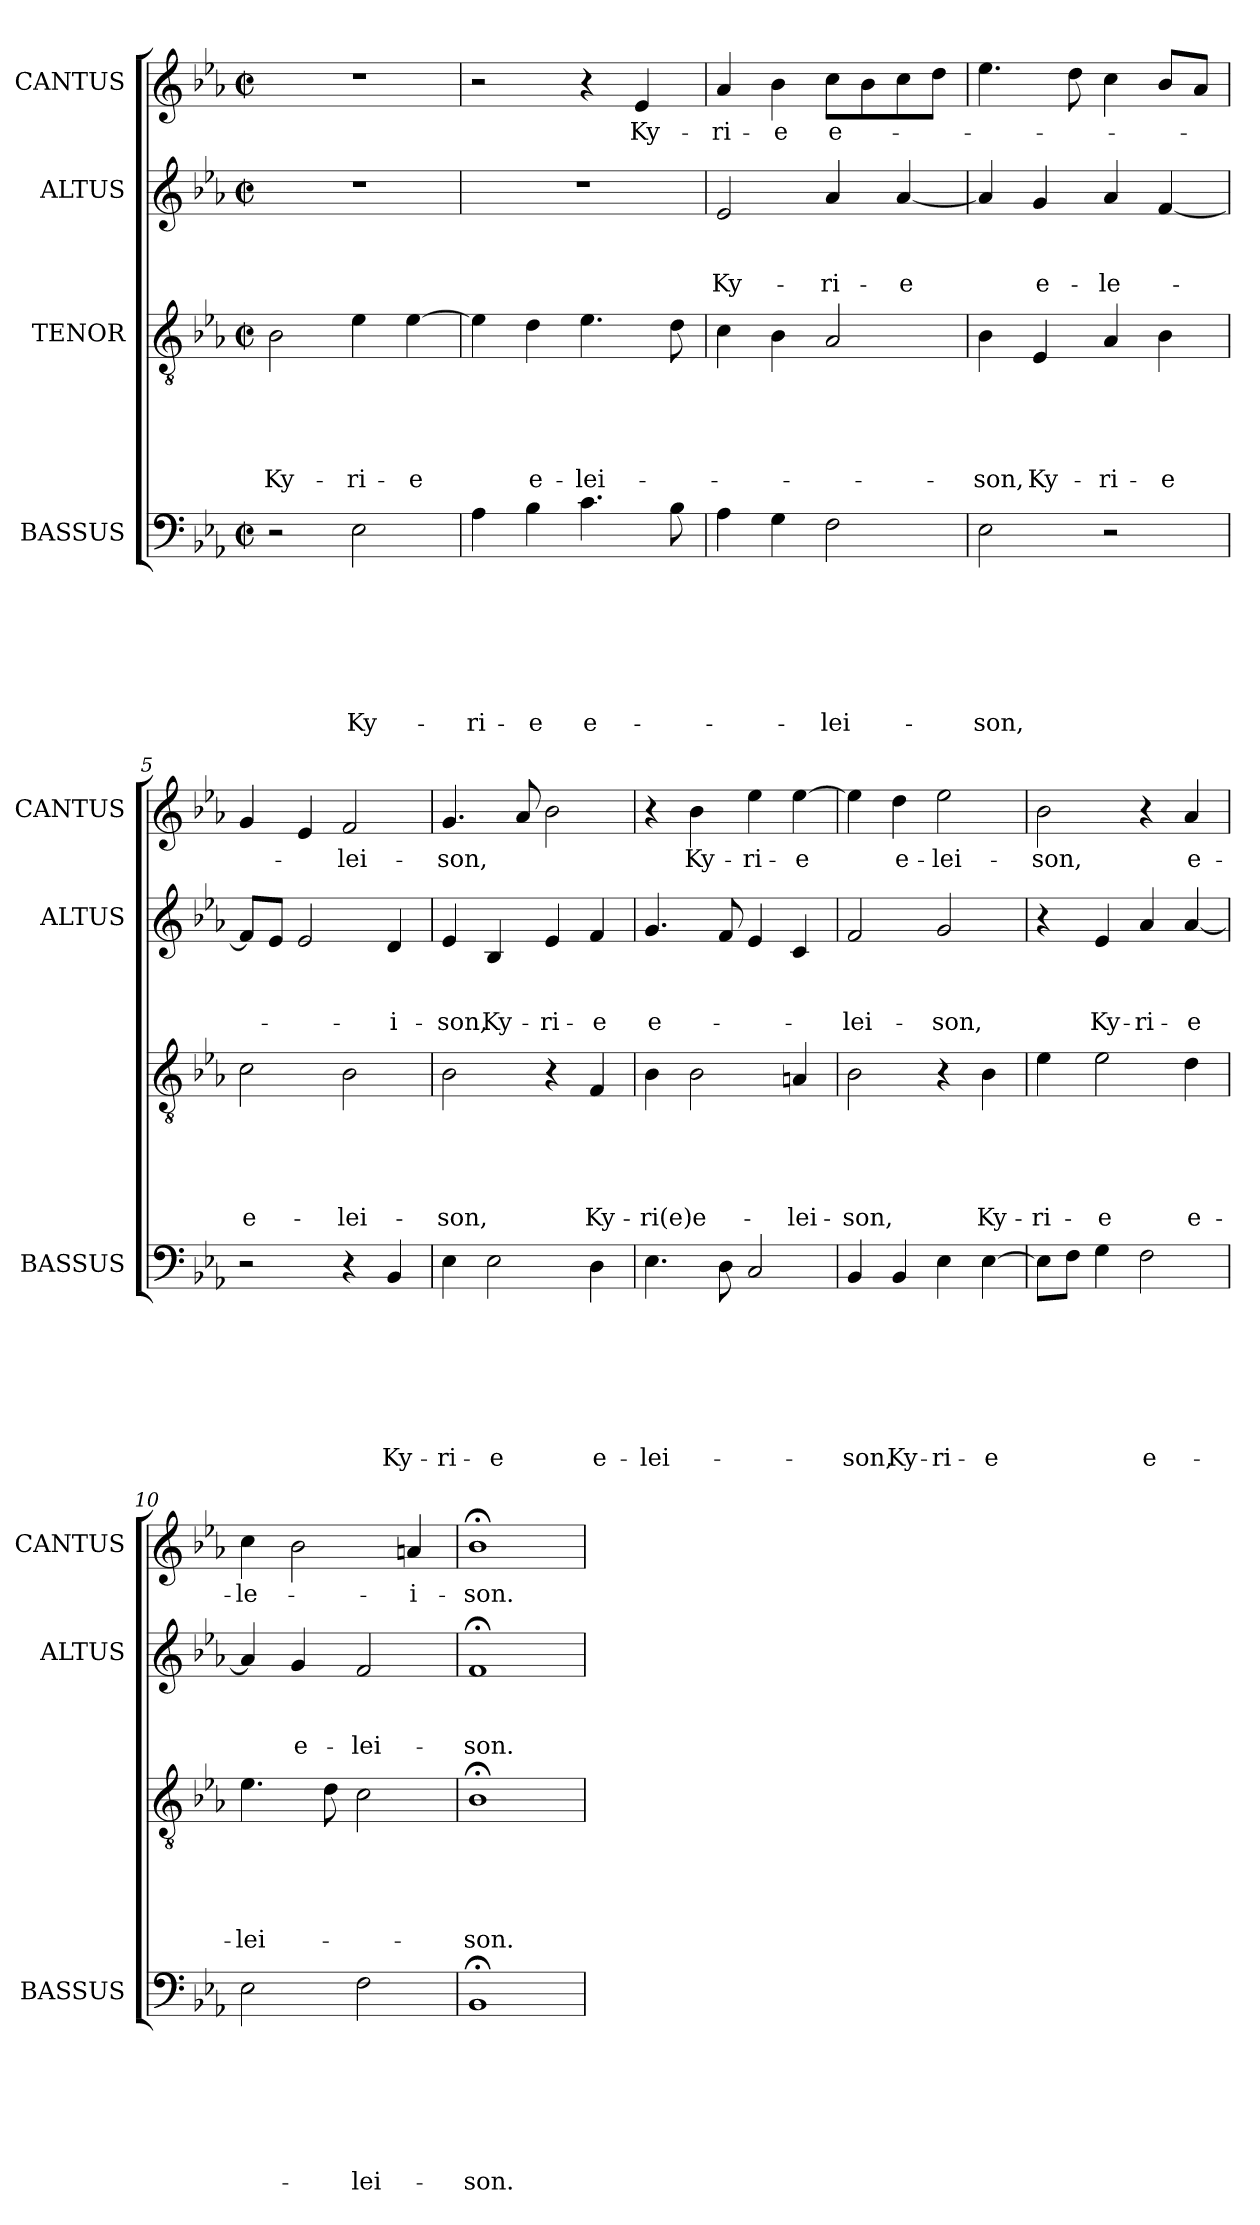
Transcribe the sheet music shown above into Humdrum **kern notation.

**kern	**text	**text	**text	**text	**text	**text	**text	**kern	**text	**text	**text	**text	**text	**kern	**text	**text	**text	**kern	**text
*part4	*part4	*part4	*part4	*part4	*part4	*part4	*part4	*part3	*part3	*part3	*part3	*part3	*part3	*part2	*part2	*part2	*part2	*part1	*part1
*staff4	*staff4	*staff4	*staff4	*staff4	*staff4	*staff4	*staff4	*staff3	*staff3	*staff3	*staff3	*staff3	*staff3	*staff2	*staff2	*staff2	*staff2	*staff1	*staff1
*I"BASSUS	*	*	*	*	*	*	*	*I"TENOR	*	*	*	*	*	*I"ALTUS	*	*	*	*I"CANTUS	*
*I'BASSUS	*	*	*	*	*	*	*	*	*	*	*	*	*	*I'ALTUS	*	*	*	*I'CANTUS	*
!!LO:PB:g=z
*clefF4	*	*	*	*	*	*	*	*clefGv2	*	*	*	*	*	*clefG2	*	*	*	*clefG2	*
*k[b-e-a-]	*	*	*	*	*	*	*	*k[b-e-a-]	*	*	*	*	*	*k[b-e-a-]	*	*	*	*k[b-e-a-]	*
*E-:	*	*	*	*	*	*	*	*E-:	*	*	*	*	*	*E-:	*	*	*	*E-:	*
*M2/2	*	*	*	*	*	*	*	*M2/2	*	*	*	*	*	*M2/2	*	*	*	*M2/2	*
*met(c|)	*	*	*	*	*	*	*	*met(c|)	*	*	*	*	*	*met(c|)	*	*	*	*met(c|)	*
=1	=1	=1	=1	=1	=1	=1	=1	=1	=1	=1	=1	=1	=1	=1	=1	=1	=1	=1	=1
!	!	!	!	!	!	!	!	!	!	!	!	!	!LO:LY:b	!	!	!	!	!	!
2r	.	.	.	.	.	.	.	2B-\	.	.	.	.	Ky-	1r	.	.	.	1r	.
!	!	!	!	!	!	!	!LO:LY:b	!	!	!	!	!	!LO:LY:b	!	!	!	!	!	!
2E-\	.	.	.	.	.	.	Ky-	4e-\	.	.	.	.	-ri-	.	.	.	.	.	.
!	!	!	!	!	!	!	!	!	!	!	!	!	!LO:LY:b	!	!	!	!	!	!
.	.	.	.	.	.	.	.	[>4e-\	.	.	.	.	-e	.	.	.	.	.	.
=2	=2	=2	=2	=2	=2	=2	=2	=2	=2	=2	=2	=2	=2	=2	=2	=2	=2	=2	=2
!	!	!	!	!	!	!	!LO:LY:b	!	!	!	!	!	!	!	!	!	!	!	!
4A-\	.	.	.	.	.	.	-ri-	4e-\]	.	.	.	.	.	1r	.	.	.	2r	.
!	!	!	!	!	!	!	!LO:LY:b	!	!	!	!	!	!LO:LY:b	!	!	!	!	!	!
4B-\	.	.	.	.	.	.	-e	4d\	.	.	.	.	e-	.	.	.	.	.	.
!	!	!	!	!	!	!	!LO:LY:b	!	!	!	!	!	!LO:LY:b	!	!	!	!	!	!
4.c\	.	.	.	.	.	.	e-	4.e-\	.	.	.	.	-lei-	.	.	.	.	4r	.
!	!	!	!	!	!	!	!	!	!	!	!	!	!	!	!	!	!	!	!LO:LY:b
.	.	.	.	.	.	.	.	.	.	.	.	.	.	.	.	.	.	4e-/	Ky-
8B-\	.	.	.	.	.	.	.	8d\	.	.	.	.	.	.	.	.	.	.	.
=3	=3	=3	=3	=3	=3	=3	=3	=3	=3	=3	=3	=3	=3	=3	=3	=3	=3	=3	=3
!	!	!	!	!	!	!	!	!	!	!	!	!	!	!	!	!	!LO:LY:b	!	!LO:LY:b
4A-\	.	.	.	.	.	.	.	4c\	.	.	.	.	.	2e-/	.	.	Ky-	4a-/	-ri-
!	!	!	!	!	!	!	!	!	!	!	!	!	!	!	!	!	!	!	!LO:LY:b
4G\	.	.	.	.	.	.	.	4B-\	.	.	.	.	.	.	.	.	.	4b-\	-e
!	!	!	!	!	!	!	!LO:LY:b	!	!	!	!	!	!	!	!	!	!LO:LY:b	!	!LO:LY:b
2F\	.	.	.	.	.	.	-lei-	2A-/	.	.	.	.	.	4a-/	.	.	-ri-	8cc\L	e-
.	.	.	.	.	.	.	.	.	.	.	.	.	.	.	.	.	.	8b-\	.
!	!	!	!	!	!	!	!	!	!	!	!	!	!	!	!	!	!LO:LY:b	!	!
.	.	.	.	.	.	.	.	.	.	.	.	.	.	[<4a-/	.	.	-e	8cc\	.
.	.	.	.	.	.	.	.	.	.	.	.	.	.	.	.	.	.	8dd\J	.
=4	=4	=4	=4	=4	=4	=4	=4	=4	=4	=4	=4	=4	=4	=4	=4	=4	=4	=4	=4
!	!	!	!	!	!	!	!LO:LY:b	!	!	!	!	!	!LO:LY:b	!	!	!	!	!	!
2E-\	.	.	.	.	.	.	-son,	4B-\	.	.	.	.	-son,	4a-/]	.	.	.	4.ee-\	.
!	!	!	!	!	!	!	!	!	!	!	!	!	!LO:LY:b	!	!	!	!LO:LY:b	!	!
.	.	.	.	.	.	.	.	4E-/	.	.	.	.	Ky-	4g/	.	.	e-	.	.
.	.	.	.	.	.	.	.	.	.	.	.	.	.	.	.	.	.	8dd\	.
!	!	!	!	!	!	!	!	!	!	!	!	!	!LO:LY:b	!	!	!	!LO:LY:b	!	!
2r	.	.	.	.	.	.	.	4A-/	.	.	.	.	-ri-	4a-/	.	.	-le-	4cc\	.
!	!	!	!	!	!	!	!	!	!	!	!	!	!LO:LY:b	!	!	!	!	!	!
.	.	.	.	.	.	.	.	4B-\	.	.	.	.	-e	[<4f/	.	.	.	8b-/L	.
.	.	.	.	.	.	.	.	.	.	.	.	.	.	.	.	.	.	8a-/J	.
=5	=5	=5	=5	=5	=5	=5	=5	=5	=5	=5	=5	=5	=5	=5	=5	=5	=5	=5	=5
!	!	!	!	!	!	!	!	!	!	!	!	!	!LO:LY:b	!	!	!	!	!	!
2r	.	.	.	.	.	.	.	2c\	.	.	.	.	e-	8f/L]	.	.	.	4g/	.
.	.	.	.	.	.	.	.	.	.	.	.	.	.	8e-/J	.	.	.	.	.
.	.	.	.	.	.	.	.	.	.	.	.	.	.	2e-/	.	.	.	4e-/	.
!	!	!	!	!	!	!	!	!	!	!	!	!	!LO:LY:b	!	!	!	!	!	!LO:LY:b
4r	.	.	.	.	.	.	.	2B-\	.	.	.	.	-lei-	.	.	.	.	2f/	-lei-
!	!	!	!	!	!	!	!LO:LY:b	!	!	!	!	!	!	!	!	!	!LO:LY:b	!	!
4BB-/	.	.	.	.	.	.	Ky-	.	.	.	.	.	.	4d/	.	.	-i-	.	.
!!LO:LB:g=z
=6	=6	=6	=6	=6	=6	=6	=6	=6	=6	=6	=6	=6	=6	=6	=6	=6	=6	=6	=6
!	!	!	!	!	!	!	!LO:LY:b	!	!	!	!	!	!LO:LY:b	!	!	!	!LO:LY:b	!	!LO:LY:b
4E-\	.	.	.	.	.	.	-ri-	2B-\	.	.	.	.	-son,	4e-/	.	.	-son,	4.g/	-son,
!	!	!	!	!	!	!	!LO:LY:b	!	!	!	!	!	!	!	!	!	!LO:LY:b	!	!
2E-\	.	.	.	.	.	.	-e	.	.	.	.	.	.	4B-/	.	.	Ky-	.	.
.	.	.	.	.	.	.	.	.	.	.	.	.	.	.	.	.	.	8a-/	.
!	!	!	!	!	!	!	!	!	!	!	!	!	!	!	!	!	!LO:LY:b	!	!
.	.	.	.	.	.	.	.	4r	.	.	.	.	.	4e-/	.	.	-ri-	2b-\	.
!	!	!	!	!	!	!	!LO:LY:b	!	!	!	!	!	!LO:LY:b	!	!	!	!LO:LY:b	!	!
4D\	.	.	.	.	.	.	e-	4F/	.	.	.	.	Ky-	4f/	.	.	-e	.	.
=7	=7	=7	=7	=7	=7	=7	=7	=7	=7	=7	=7	=7	=7	=7	=7	=7	=7	=7	=7
!	!	!	!	!	!	!	!LO:LY:b	!	!	!	!	!	!LO:LY:b	!	!	!	!LO:LY:b:rj	!	!
4.E-\	.	.	.	.	.	.	-lei-	4B-\	.	.	.	.	-ri(e)	4.g/	.	.	e-	4r	.
!	!	!	!	!	!	!	!	!	!	!	!	!	!LO:LY:b	!	!	!	!	!	!LO:LY:b
.	.	.	.	.	.	.	.	2B-\	.	.	.	.	e-	.	.	.	.	4b-\	Ky-
8D\	.	.	.	.	.	.	.	.	.	.	.	.	.	8f/	.	.	.	.	.
!	!	!	!	!	!	!	!	!	!	!	!	!	!	!	!	!	!	!	!LO:LY:b
2C/	.	.	.	.	.	.	.	.	.	.	.	.	.	4e-/	.	.	.	4ee-\	-ri-
!	!	!	!	!	!	!	!	!	!	!	!	!	!LO:LY:b	!	!	!	!	!	!LO:LY:b:rj
.	.	.	.	.	.	.	.	4An/	.	.	.	.	-lei-	4c/	.	.	.	[>4ee-\	-e
=8	=8	=8	=8	=8	=8	=8	=8	=8	=8	=8	=8	=8	=8	=8	=8	=8	=8	=8	=8
!	!	!	!	!	!	!	!LO:LY:b	!	!	!	!	!	!LO:LY:b	!	!	!	!LO:LY:b	!	!
4BB-/	.	.	.	.	.	.	-son,	2B-\	.	.	.	.	-son,	2f/	.	.	-lei-	4ee-\]	.
!	!	!	!	!	!	!	!LO:LY:b	!	!	!	!	!	!	!	!	!	!	!	!LO:LY:b
4BB-/	.	.	.	.	.	.	Ky-	.	.	.	.	.	.	.	.	.	.	4dd\	e-
!	!	!	!	!	!	!	!LO:LY:b	!	!	!	!	!	!	!	!	!	!LO:LY:b	!	!LO:LY:b
4E-\	.	.	.	.	.	.	-ri-	4r	.	.	.	.	.	2g/	.	.	-son,	2ee-\	-lei-
!	!	!	!	!	!	!	!LO:LY:b:rj	!	!	!	!	!	!LO:LY:b	!	!	!	!	!	!
[>4E-\	.	.	.	.	.	.	-e	4B-\	.	.	.	.	Ky-	.	.	.	.	.	.
=9	=9	=9	=9	=9	=9	=9	=9	=9	=9	=9	=9	=9	=9	=9	=9	=9	=9	=9	=9
!	!	!	!	!	!	!	!	!	!	!	!	!	!LO:LY:b	!	!	!	!	!	!LO:LY:b
8E-\L]	.	.	.	.	.	.	.	4e-\	.	.	.	.	-ri-	4r	.	.	.	2b-\	-son,
8F\J	.	.	.	.	.	.	.	.	.	.	.	.	.	.	.	.	.	.	.
!	!	!	!	!	!	!	!	!	!	!	!	!	!LO:LY:b	!	!	!	!LO:LY:b	!	!
4G\	.	.	.	.	.	.	.	2e-\	.	.	.	.	-e	4e-/	.	.	Ky-	.	.
!	!	!	!	!	!	!	!LO:LY:b:rj	!	!	!	!	!	!	!	!	!	!LO:LY:b	!	!
2F\	.	.	.	.	.	.	e-	.	.	.	.	.	.	4a-/	.	.	-ri-	4r	.
!	!	!	!	!	!	!	!	!	!	!	!	!	!LO:LY:b	!	!	!	!LO:LY:b:rj	!	!LO:LY:b
.	.	.	.	.	.	.	.	4d\	.	.	.	.	e-	[<4a-/	.	.	-e	4a-/	e-
=10	=10	=10	=10	=10	=10	=10	=10	=10	=10	=10	=10	=10	=10	=10	=10	=10	=10	=10	=10
!	!	!	!	!	!	!	!	!	!	!	!	!	!LO:LY:b	!	!	!	!	!	!LO:LY:b
2E-\	.	.	.	.	.	.	.	4.e-\	.	.	.	.	-lei-	4a-/]	.	.	.	4cc\	-le-
!	!	!	!	!	!	!	!	!	!	!	!	!	!	!	!	!	!LO:LY:b	!	!
.	.	.	.	.	.	.	.	.	.	.	.	.	.	4g/	.	.	e-	2b-\	.
.	.	.	.	.	.	.	.	8d\	.	.	.	.	.	.	.	.	.	.	.
!	!	!	!	!	!	!	!LO:LY:b	!	!	!	!	!	!	!	!	!	!LO:LY:b	!	!
2F\	.	.	.	.	.	.	-lei-	2c\	.	.	.	.	.	2f/	.	.	-lei-	.	.
!	!	!	!	!	!	!	!	!	!	!	!	!	!	!	!	!	!	!	!LO:LY:b
.	.	.	.	.	.	.	.	.	.	.	.	.	.	.	.	.	.	4an/	-i-
=11	=11	=11	=11	=11	=11	=11	=11	=11	=11	=11	=11	=11	=11	=11	=11	=11	=11	=11	=11
!	!	!	!	!	!	!	!LO:LY:b	!	!	!	!	!	!LO:LY:b	!	!	!	!LO:LY:b	!	!LO:LY:b
1BB-;	.	.	.	.	.	.	-son.	1B-;<	.	.	.	.	-son.	1f;	.	.	-son.	1b-;<	-son.
=	=	=	=	=	=	=	=	=	=	=	=	=	=	=	=	=	=	=	=
*-	*-	*-	*-	*-	*-	*-	*-	*-	*-	*-	*-	*-	*-	*-	*-	*-	*-	*-	*-
